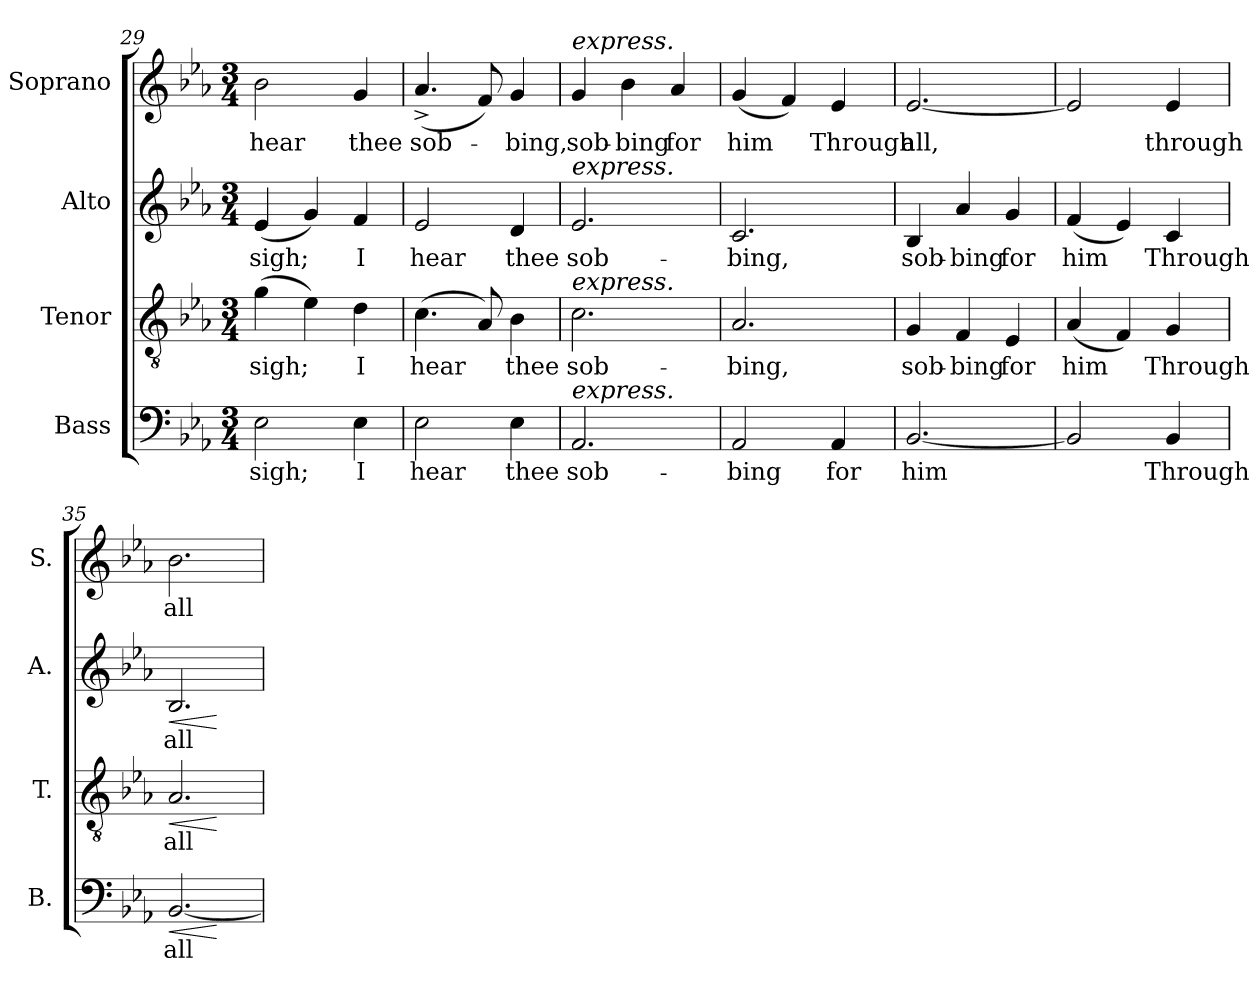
**kern	**text	**dynam	**kern	**text	**dynam	**kern	**text	**dynam	**kern	**text
*part4	*part4	*part4	*part3	*part3	*part3	*part2	*part2	*part2	*part1	*part1
*staff4	*staff4	*staff4	*staff3	*staff3	*staff3	*staff2	*staff2	*staff2	*staff1	*staff1
*I"Bass	*	*	*I"Tenor	*	*	*I"Alto	*	*	*I"Soprano	*
*I'B.	*	*	*I'T.	*	*	*I'A.	*	*	*I'S.	*
*clefF4	*	*	*clefGv2	*	*	*clefG2	*	*	*clefG2	*
*	*	*	*ITrd7c12	*	*	*	*	*	*	*
*k[b-e-a-]	*	*	*k[b-e-a-]	*	*	*k[b-e-a-]	*	*	*k[b-e-a-]	*
*E-:	*	*	*E-:	*	*	*E-:	*	*	*E-:	*
*M3/4	*	*	*M3/4	*	*	*M3/4	*	*	*M3/4	*
=29	=29	=29	=29	=29	=29	=29	=29	=29	=29	=29
!	!LO:LY:b:color=#000000	!	!	!	!	!	!	!	!	!
!	!	!	!	!LO:LY:b:color=#000000	!	!	!	!	!	!
!	!	!	!	!	!	!	!LO:LY:b:color=#000000	!	!	!
!	!	!	!	!	!	!	!	!	!	!LO:LY:b:color=#000000
2E-i\	sigh;	.	(4Gi\	sigh;	.	(4e-i/	sigh;	.	2b-i\	hear
.	.	.	4E-i\)	.	.	4gi/)	.	.	.	.
!	!LO:LY:b:color=#000000	!	!	!	!	!	!	!	!	!
!	!	!	!	!LO:LY:b:color=#000000	!	!	!	!	!	!
!	!	!	!	!	!	!	!LO:LY:b:color=#000000	!	!	!
!	!	!	!	!	!	!	!	!	!	!LO:LY:b:color=#000000
4E-i\	I	.	4Di\	I	.	4fi/	I	.	4gi/	thee
=30	=30	=30	=30	=30	=30	=30	=30	=30	=30	=30
!	!LO:LY:b:color=#000000	!	!	!	!	!	!	!	!	!
!	!	!	!	!LO:LY:b:color=#000000	!	!	!	!	!	!
!	!	!	!	!	!	!	!LO:LY:b:color=#000000	!	!	!
!	!	!	!	!	!	!	!	!	!	!LO:LY:b:color=#000000
2E-i\	hear	.	(4.Ci\	hear	.	2e-i/	hear	.	(4.a-^i/	sob-
.	.	.	8AA-i/)	.	.	.	.	.	8fi/)	.
!	!LO:LY:b:color=#000000	!	!	!	!	!	!	!	!	!
!	!	!	!	!LO:LY:b:color=#000000	!	!	!	!	!	!
!	!	!	!	!	!	!	!LO:LY:b:color=#000000	!	!	!
!	!	!	!	!	!	!	!	!	!	!LO:LY:b:color=#000000
4E-i\	thee	.	4BB-i\	thee	.	4di/	thee	.	4gi/	-bing,
=31	=31	=31	=31	=31	=31	=31	=31	=31	=31	=31
!	!LO:LY:b:color=#000000	!	!	!	!	!	!	!	!	!
!	!	!	!	!LO:LY:b:color=#000000	!	!	!	!	!	!
!	!	!	!	!	!	!	!LO:LY:b:color=#000000	!	!	!
!	!	!	!	!	!	!	!	!	!LO:TX:a:i:t=express.	!
!	!	!	!	!	!	!LO:TX:a:i:t=express.	!	!	!	!
!	!	!	!LO:TX:a:i:t=express.	!	!	!	!	!	!	!
!LO:TX:a:i:t=express.	!	!	!	!	!	!	!	!	!	!
!	!	!	!	!	!	!	!	!	!	!LO:LY:b:color=#000000
2.AA-i/	sob-	.	2.Ci\	sob-	.	2.e-i/	sob-	.	4gi/	sob-
!	!	!	!	!	!	!	!	!	!	!LO:LY:b:color=#000000
.	.	.	.	.	.	.	.	.	4b-i\	-bing
!	!	!	!	!	!	!	!	!	!	!LO:LY:b:color=#000000
.	.	.	.	.	.	.	.	.	4a-i/	for
=32	=32	=32	=32	=32	=32	=32	=32	=32	=32	=32
!	!LO:LY:b:color=#000000	!	!	!	!	!	!	!	!	!
!	!	!	!	!LO:LY:b:color=#000000	!	!	!	!	!	!
!	!	!	!	!	!	!	!LO:LY:b:color=#000000	!	!	!
!	!	!	!	!	!	!	!	!	!	!LO:LY:b:color=#000000
2AA-i/	-bing	.	2.AA-i/	-bing,	.	2.ci/	-bing,	.	(4gi/	him
.	.	.	.	.	.	.	.	.	4fi/)	.
!	!LO:LY:b:color=#000000	!	!	!	!	!	!	!	!	!
!	!	!	!	!	!	!	!	!	!	!LO:LY:b:color=#000000
4AA-i/	for	.	.	.	.	.	.	.	4e-i/	Through
=33	=33	=33	=33	=33	=33	=33	=33	=33	=33	=33
!	!LO:LY:b:color=#000000	!	!	!	!	!	!	!	!	!
!	!	!	!	!LO:LY:b:color=#000000	!	!	!	!	!	!
!	!	!	!	!	!	!	!LO:LY:b:color=#000000	!	!	!
!	!	!	!	!	!	!	!	!	!	!LO:LY:b:color=#000000
[2.BB-i/	him	.	4GGi/	sob-	.	4B-i/	sob-	.	[2.e-i/	all,
!	!	!	!	!LO:LY:b:color=#000000	!	!	!	!	!	!
!	!	!	!	!	!	!	!LO:LY:b:color=#000000	!	!	!
.	.	.	4FFi/	-bing	.	4a-i/	-bing	.	.	.
!	!	!	!	!LO:LY:b:color=#000000	!	!	!	!	!	!
!	!	!	!	!	!	!	!LO:LY:b:color=#000000	!	!	!
.	.	.	4EE-i/	for	.	4gi/	for	.	.	.
!!LO:LB:g=z
=34	=34	=34	=34	=34	=34	=34	=34	=34	=34	=34
!	!	!	!	!LO:LY:b:color=#000000	!	!	!	!	!	!
!	!	!	!	!	!	!	!LO:LY:b:color=#000000	!	!	!
2BB-i/]	.	.	(4AA-i/	him	.	(4fi/	him	.	2e-i/]	.
.	.	.	4FFi/)	.	.	4e-i/)	.	.	.	.
!	!LO:LY:b:color=#000000	!	!	!	!	!	!	!	!	!
!	!	!	!	!LO:LY:b:color=#000000	!	!	!	!	!	!
!	!	!	!	!	!	!	!LO:LY:b:color=#000000	!	!	!
!	!	!	!	!	!	!	!	!	!	!LO:LY:b:color=#000000
4BB-i/	Through	.	4GGi/	Through	.	4ci/	Through	.	4e-i/	through
=35	=35	=35	=35	=35	=35	=35	=35	=35	=35	=35
!	!LO:LY:b:color=#000000	!LO:HP:b	!	!	!	!	!	!	!	!
!	!	!	!	!LO:LY:b:color=#000000	!LO:HP:b	!	!	!	!	!
!	!	!	!	!	!	!	!LO:LY:b:color=#000000	!LO:HP:b	!	!
!	!	!	!	!	!	!	!	!	!	!LO:LY:b:color=#000000
[2.BB-i/	all	<	2.AA-i/	all	<	2.B-i/	all	<	2.b-i\	all
.	.	[	.	.	[	.	.	[	.	.
=	=	=	=	=	=	=	=	=	=	=
*-	*-	*-	*-	*-	*-	*-	*-	*-	*-	*-
